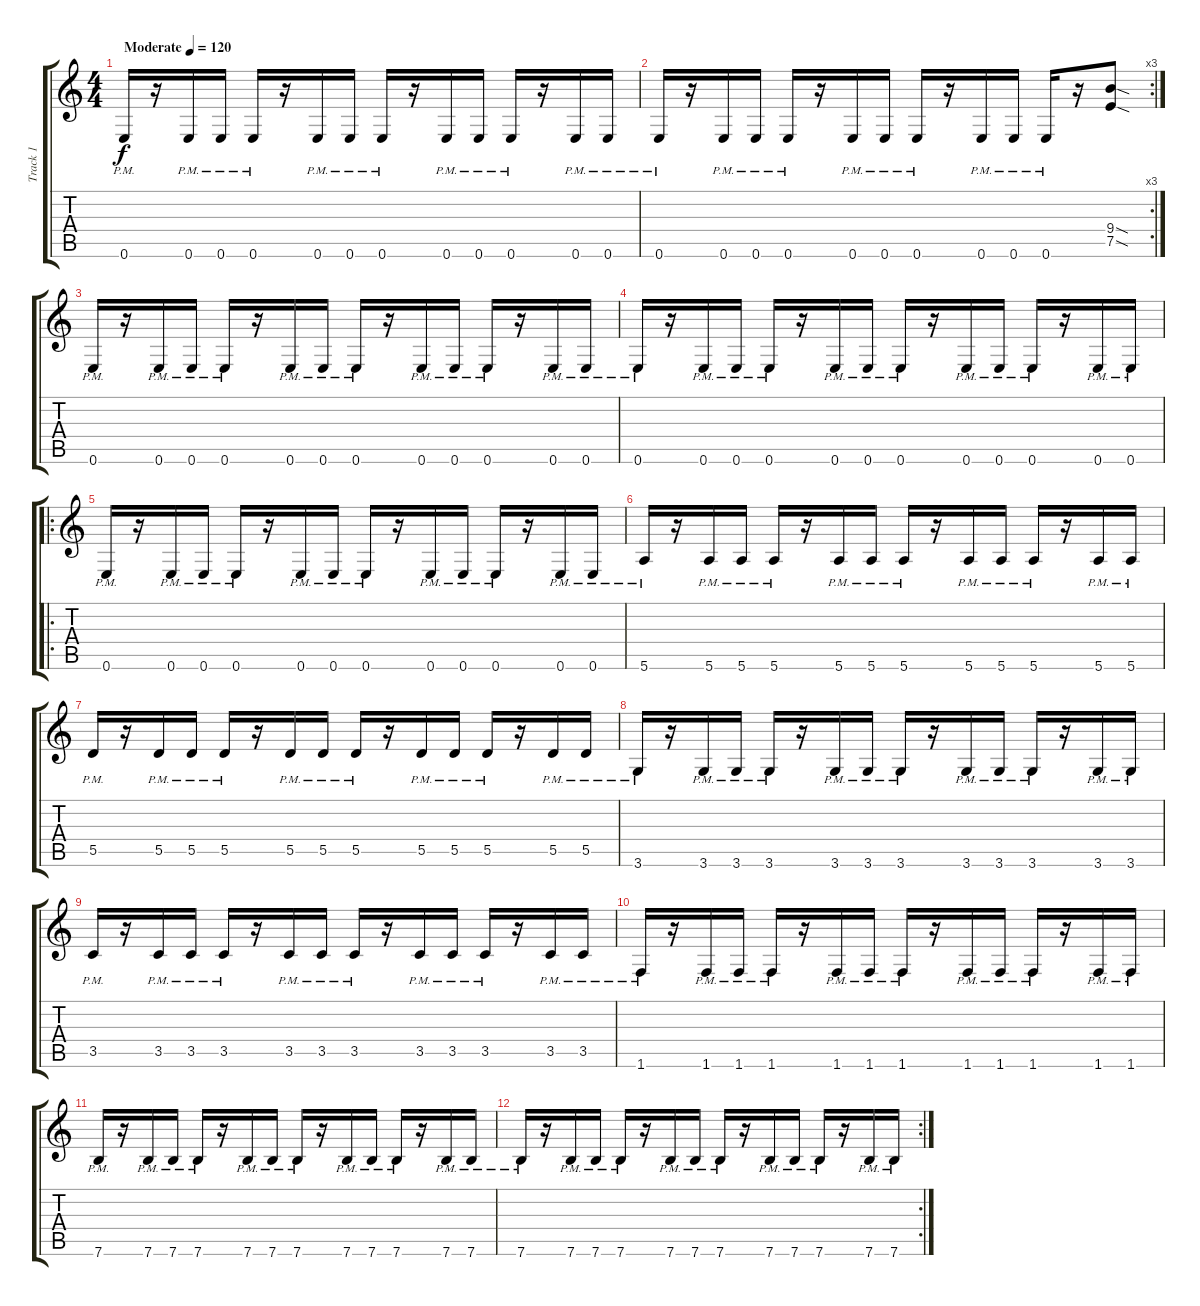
\track ("Track 1" "Track 1") {instrument overdrivenguitar}
\staff {score tabs}
\tuning (E4 B3 G3 D3 A2 E2) {hide}
\ts (4 4)
\tempo (120 "Moderate")
\clef g2
\ks c
0.6{pm}.16{dy f instrument overdrivenguitar} r.16 0.6{pm}.16 0.6{pm}.16 0.6{pm}.16 r.16 0.6{pm}.16 0.6{pm}.16 0.6{pm}.16 r.16 0.6{pm}.16 0.6{pm}.16 0.6{pm}.16 r.16 0.6{pm}.16 0.6{pm}.16 |
\rc 3
0.6{pm}.16 r.16 0.6{pm}.16 0.6{pm}.16 0.6{pm}.16 r.16 0.6{pm}.16 0.6{pm}.16 0.6{pm}.16 r.16 0.6{pm}.16 0.6{pm}.16 0.6{pm}.16 r.16 (9.4{sod} 7.5{sod}).8 |
0.6{pm}.16 r.16 0.6{pm}.16 0.6{pm}.16 0.6{pm}.16 r.16 0.6{pm}.16 0.6{pm}.16 0.6{pm}.16 r.16 0.6{pm}.16 0.6{pm}.16 0.6{pm}.16 r.16 0.6{pm}.16 0.6{pm}.16 |
0.6{pm}.16 r.16 0.6{pm}.16 0.6{pm}.16 0.6{pm}.16 r.16 0.6{pm}.16 0.6{pm}.16 0.6{pm}.16 r.16 0.6{pm}.16 0.6{pm}.16 0.6{pm}.16 r.16 0.6{pm}.16 0.6{pm}.16 |
\ro
0.6{pm}.16 r.16 0.6{pm}.16 0.6{pm}.16 0.6{pm}.16 r.16 0.6{pm}.16 0.6{pm}.16 0.6{pm}.16 r.16 0.6{pm}.16 0.6{pm}.16 0.6{pm}.16 r.16 0.6{pm}.16 0.6{pm}.16 |
5.6{pm}.16 r.16 5.6{pm}.16 5.6{pm}.16 5.6{pm}.16 r.16 5.6{pm}.16 5.6{pm}.16 5.6{pm}.16 r.16 5.6{pm}.16 5.6{pm}.16 5.6{pm}.16 r.16 5.6{pm}.16 5.6{pm}.16 |
5.5{pm}.16 r.16 5.5{pm}.16 5.5{pm}.16 5.5{pm}.16 r.16 5.5{pm}.16 5.5{pm}.16 5.5{pm}.16 r.16 5.5{pm}.16 5.5{pm}.16 5.5{pm}.16 r.16 5.5{pm}.16 5.5{pm}.16 |
3.6{pm}.16 r.16 3.6{pm}.16 3.6{pm}.16 3.6{pm}.16 r.16 3.6{pm}.16 3.6{pm}.16 3.6{pm}.16 r.16 3.6{pm}.16 3.6{pm}.16 3.6{pm}.16 r.16 3.6{pm}.16 3.6{pm}.16 |
3.5{pm}.16 r.16 3.5{pm}.16 3.5{pm}.16 3.5{pm}.16 r.16 3.5{pm}.16 3.5{pm}.16 3.5{pm}.16 r.16 3.5{pm}.16 3.5{pm}.16 3.5{pm}.16 r.16 3.5{pm}.16 3.5{pm}.16 |
1.6{pm}.16 r.16 1.6{pm}.16 1.6{pm}.16 1.6{pm}.16 r.16 1.6{pm}.16 1.6{pm}.16 1.6{pm}.16 r.16 1.6{pm}.16 1.6{pm}.16 1.6{pm}.16 r.16 1.6{pm}.16 1.6{pm}.16 |
7.6{pm}.16 r.16 7.6{pm}.16 7.6{pm}.16 7.6{pm}.16 r.16 7.6{pm}.16 7.6{pm}.16 7.6{pm}.16 r.16 7.6{pm}.16 7.6{pm}.16 7.6{pm}.16 r.16 7.6{pm}.16 7.6{pm}.16 |
\rc 2
7.6{pm}.16 r.16 7.6{pm}.16 7.6{pm}.16 7.6{pm}.16 r.16 7.6{pm}.16 7.6{pm}.16 7.6{pm}.16 r.16 7.6{pm}.16 7.6{pm}.16 7.6{pm}.16 r.16 7.6{pm}.16 7.6{pm}.16
